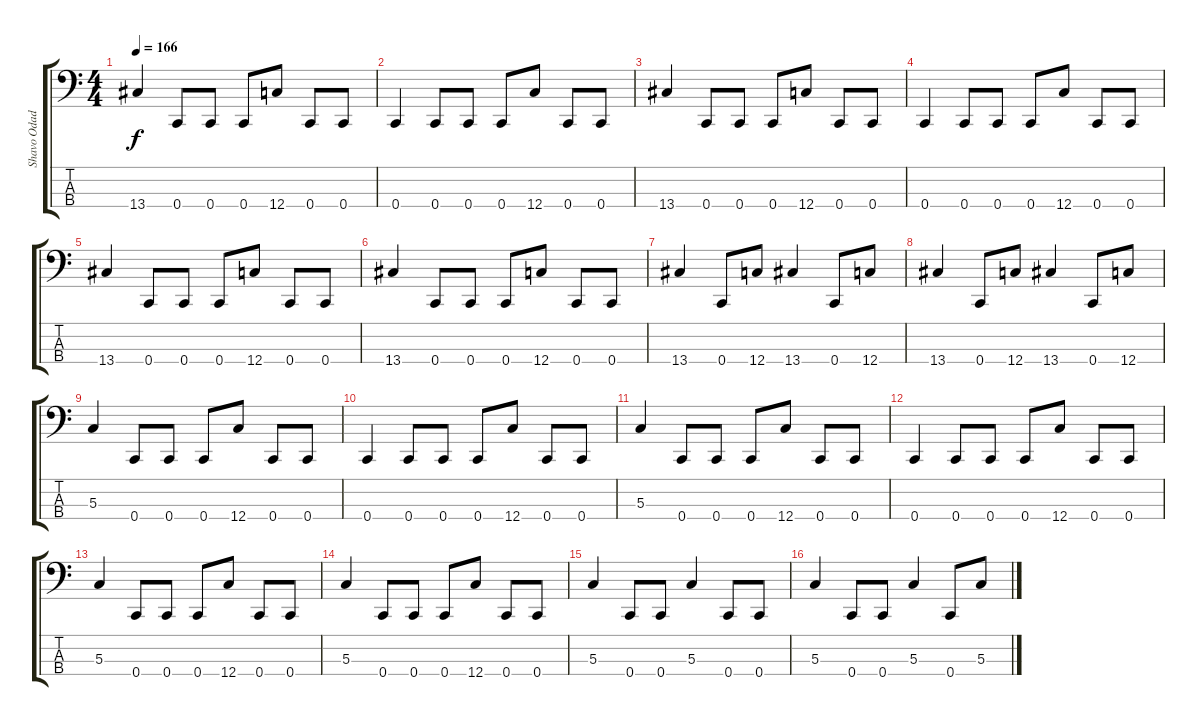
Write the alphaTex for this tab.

\track ("Shavo Odadijan" "Shavo Odad") {instrument electricbasspick}
\staff {score tabs}
\tuning (F2 C2 G1 C1) {hide}
\ts (4 4)
\tempo 166
\clef f4
\ks c
13.4.4{dy f} 0.4.8 0.4.8 0.4.8 12.4.8 0.4.8 0.4.8 |
0.4.4 0.4.8 0.4.8 0.4.8 12.4.8 0.4.8 0.4.8 |
13.4.4 0.4.8 0.4.8 0.4.8 12.4.8 0.4.8 0.4.8 |
0.4.4 0.4.8 0.4.8 0.4.8 12.4.8 0.4.8 0.4.8 |
13.4.4 0.4.8 0.4.8 0.4.8 12.4.8 0.4.8 0.4.8 |
13.4.4 0.4.8 0.4.8 0.4.8 12.4.8 0.4.8 0.4.8 |
13.4.4 0.4.8 12.4.8 13.4.4 0.4.8 12.4.8 |
13.4.4 0.4.8 12.4.8 13.4.4 0.4.8 12.4.8 |
5.3.4 0.4.8 0.4.8 0.4.8 12.4.8 0.4.8 0.4.8 |
0.4.4 0.4.8 0.4.8 0.4.8 12.4.8 0.4.8 0.4.8 |
5.3.4 0.4.8 0.4.8 0.4.8 12.4.8 0.4.8 0.4.8 |
0.4.4 0.4.8 0.4.8 0.4.8 12.4.8 0.4.8 0.4.8 |
5.3.4 0.4.8 0.4.8 0.4.8 12.4.8 0.4.8 0.4.8 |
5.3.4 0.4.8 0.4.8 0.4.8 12.4.8 0.4.8 0.4.8 |
5.3.4 0.4.8 0.4.8 5.3.4 0.4.8 0.4.8 |
5.3.4 0.4.8 0.4.8 5.3.4 0.4.8 5.3.8
